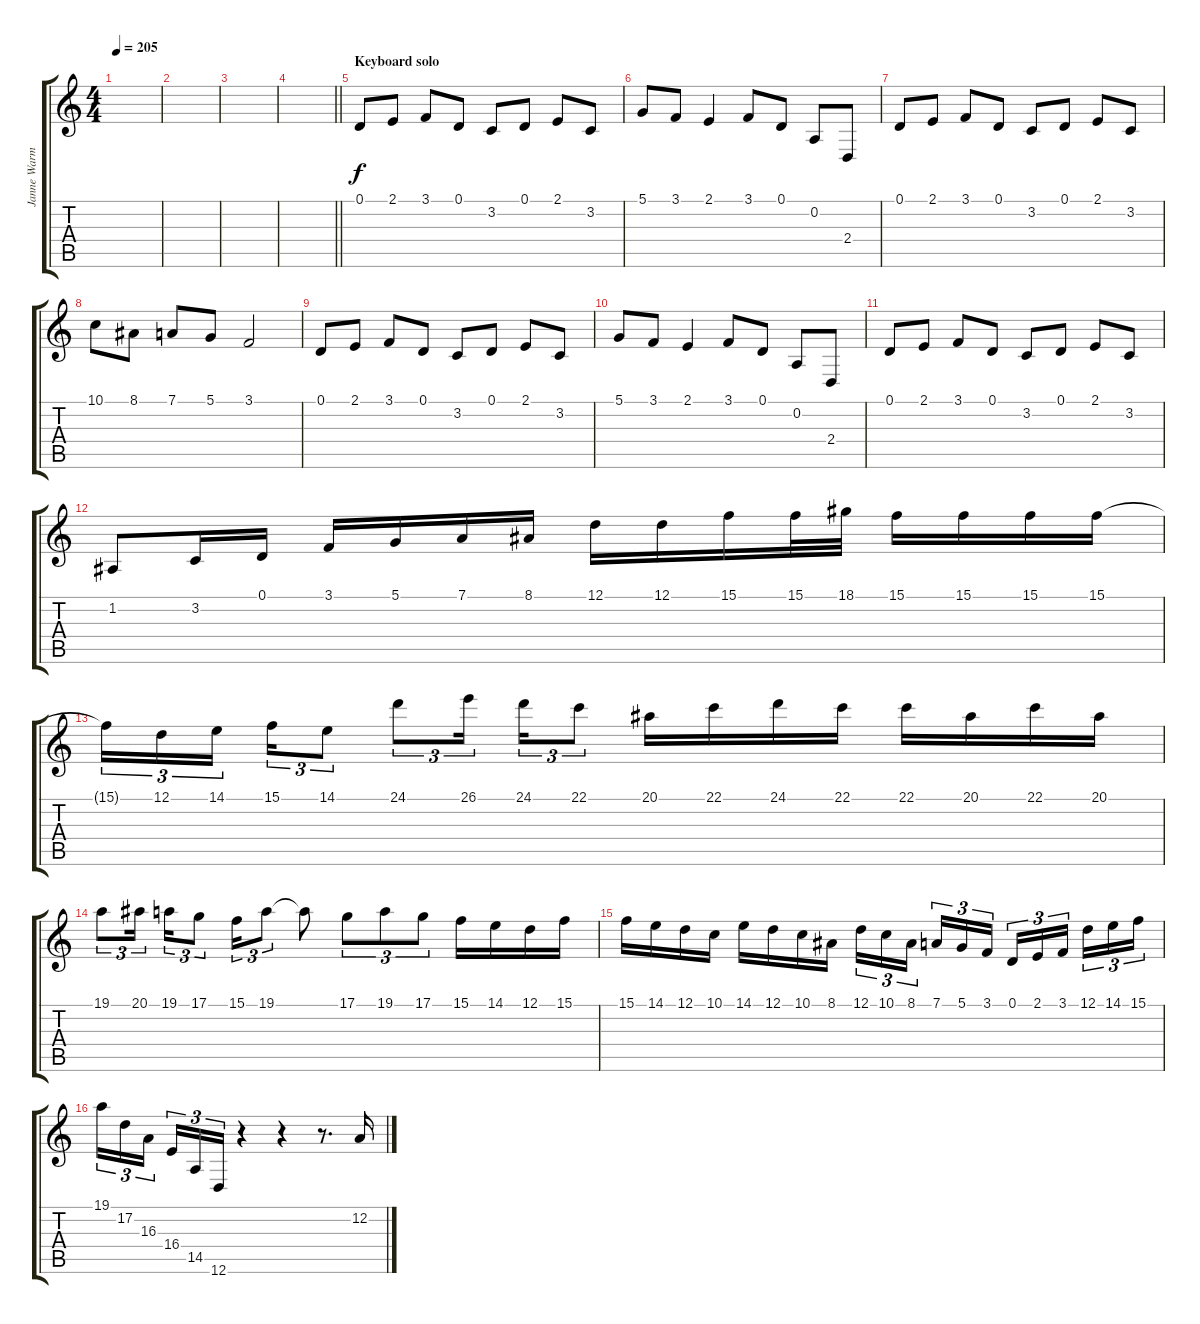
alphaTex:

\track ("Janne Warman Lead" "Janne Warm") {instrument lead1square}
\staff {score tabs}
\tuning (D4 A3 F3 C3 G2 D2) {hide}
\ts (4 4)
\tempo 205
\clef g2
\ks c
|
|
|
\barLineRight lightlight
|
\section ("" "Keyboard solo")
0.1.8 2.1.8 3.1.8 0.1.8 3.2.8 0.1.8 2.1.8 3.2.8 |
5.1.8 3.1.8 2.1.4 3.1.8 0.1.8 0.2.8 2.4.8 |
0.1.8 2.1.8 3.1.8 0.1.8 3.2.8 0.1.8 2.1.8 3.2.8 |
10.1.8 8.1.8 7.1.8 5.1.8 3.1.2 |
0.1.8 2.1.8 3.1.8 0.1.8 3.2.8 0.1.8 2.1.8 3.2.8 |
5.1.8 3.1.8 2.1.4 3.1.8 0.1.8 0.2.8 2.4.8 |
0.1.8 2.1.8 3.1.8 0.1.8 3.2.8 0.1.8 2.1.8 3.2.8 |
1.2.8 3.2.16 0.1.16 3.1.16 5.1.16 7.1.16 8.1.16 12.1.16 12.1.16 15.1.16 15.1.32 18.1.32 15.1.16 15.1.16 15.1.16 15.1.16 |
15.1{t}.16{tu (3 2)} 12.1.16{tu (3 2)} 14.1.16{tu (3 2)} 15.1.16{tu (3 2)} 14.1.8{tu (3 2)} 24.1.8{tu (3 2)} 26.1.16{tu (3 2)} 24.1.16{tu (3 2)} 22.1.8{tu (3 2)} 20.1.16 22.1.16 24.1.16 22.1.16 22.1.16 20.1.16 22.1.16 20.1.16 |
19.1.8{tu (3 2)} 20.1.16{tu (3 2)} 19.1.16{tu (3 2)} 17.1.8{tu (3 2)} 15.1.16{tu (3 2)} 19.1.8{tu (3 2)} 19.1{t}.8 17.1.8{tu (3 2)} 19.1.8{tu (3 2)} 17.1.8{tu (3 2)} 15.1.16 14.1.16 12.1.16 15.1.16 |
15.1.16 14.1.16 12.1.16 10.1.16 14.1.16 12.1.16 10.1.16 8.1.16 12.1.16{tu (3 2)} 10.1.16{tu (3 2)} 8.1.16{tu (3 2)} 7.1.16{tu (3 2)} 5.1.16{tu (3 2)} 3.1.16{tu (3 2)} 0.1.16{tu (3 2)} 2.1.16{tu (3 2)} 3.1.16{tu (3 2)} 12.1.16{tu (3 2)} 14.1.16{tu (3 2)} 15.1.16{tu (3 2)} |
19.1.16{tu (3 2)} 17.2.16{tu (3 2)} 16.3.16{tu (3 2)} 16.4.16{tu (3 2)} 14.5.16{tu (3 2)} 12.6.16{tu (3 2)} r.4 r.4 r.8{d} 12.2.16
